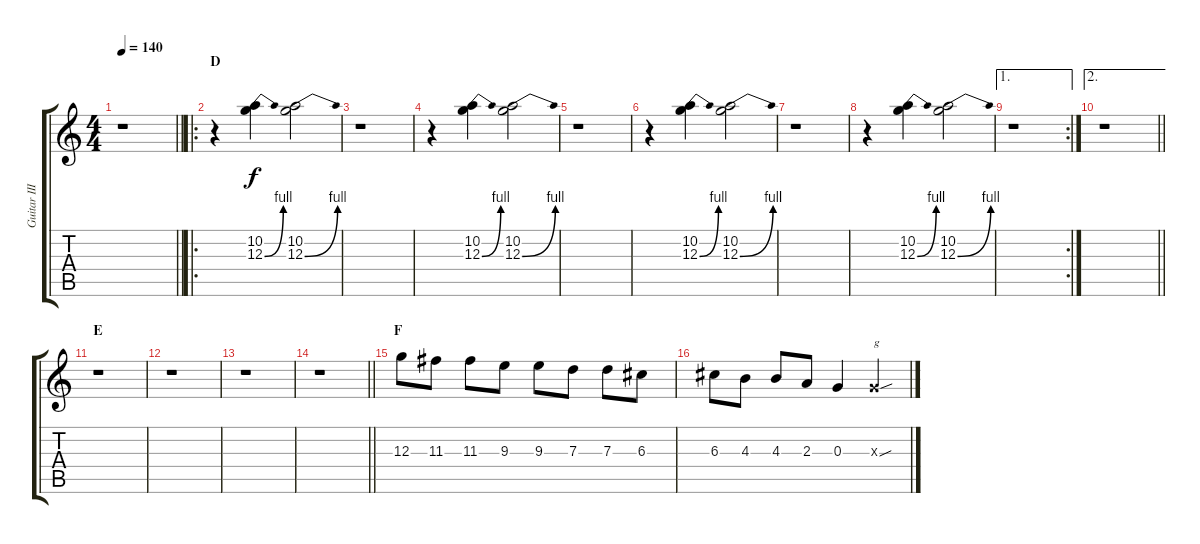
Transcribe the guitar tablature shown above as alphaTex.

\track ("Guitar III" "Guitar III") {instrument distortionguitar}
\staff {score tabs}
\tuning (E4 B3 G3 D3 A2 E2) {hide}
\ts (4 4)
\tempo 140
\clef g2
\barLineRight lightlight
\ks c
r.1{dy f} |
\ro
\section ("" "D")
r.4 (10.2 12.3{be (bend 0 0 60 4)}).4 (10.2 12.3{be (bend 0 0 60 4)}).2 |
r.1 |
r.4 (10.2 12.3{be (bend 0 0 60 4)}).4 (10.2 12.3{be (bend 0 0 60 4)}).2 |
r.1 |
r.4 (10.2 12.3{be (bend 0 0 60 4)}).4 (10.2 12.3{be (bend 0 0 60 4)}).2 |
r.1 |
r.4 (10.2 12.3{be (bend 0 0 60 4)}).4 (10.2 12.3{be (bend 0 0 60 4)}).2 |
\ae 1
\rc 2
r.1 |
\ae 2
\barLineRight lightlight
r.1 |
\section ("" "E")
r.1 |
r.1 |
r.1 |
\barLineRight lightlight
r.1 |
\section ("" "F")
12.3.8 11.3.8 11.3.8 9.3.8 9.3.8 7.3.8 7.3.8 6.3.8 |
6.3.8 4.3.8 4.3.8 2.3.8 0.3.4 0.3{sou x}.4{txt "g"}
